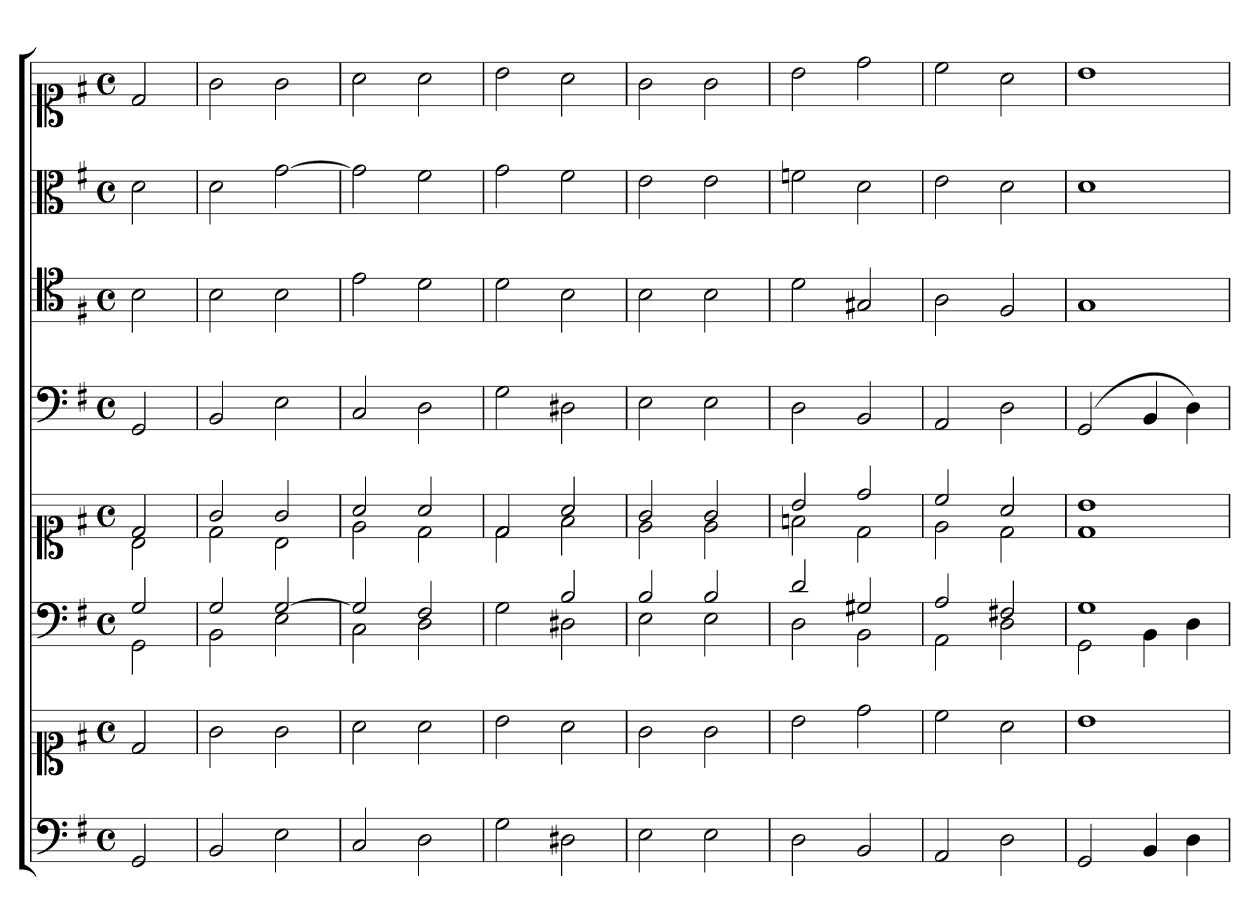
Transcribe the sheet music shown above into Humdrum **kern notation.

**kern	**kern	**kern	**kern	**kern	**kern	**kern	**kern
*part6	*part6	*part5	*part5	*part4	*part3	*part2	*part1
*staff8	*staff7	*staff6	*staff5	*staff4	*staff3	*staff2	*staff1
*clefF4	*clefC1	*clefF4	*clefC1	*clefF4	*clefC4	*clefC3	*clefC1
*k[f#]	*k[f#]	*k[f#]	*k[f#]	*k[f#]	*k[f#]	*k[f#]	*k[f#]
*G:	*G:	*G:	*G:	*G:	*G:	*G:	*G:
*M4/4	*M4/4	*M4/4	*M4/4	*M4/4	*M4/4	*M4/4	*M4/4
*met(c)	*met(c)	*met(c)	*met(c)	*met(c)	*met(c)	*met(c)	*met(c)
*MM180	*MM180	*MM180	*MM180	*MM180	*MM180	*MM180	*MM180
=1	=1	=1	=1	=1	=1	=1	=1
*	*	*^	*^	*	*	*	*
2GG	2d	2G	2GG	2d	2B	2GG	2B	2d	2d
=2	=2	=2	=2	=2	=2	=2	=2	=2	=2
2BB	2g	2G	2BB	2g	2d	2BB	2B	2d	2g
2E	2g	[2G	2E	2g	2B	2E	2B	[2g	2g
=3	=3	=3	=3	=3	=3	=3	=3	=3	=3
2C	2a	2G]	2C	2a	2e	2C	2e	2g]	2a
2D	2a	2F#	2D	2a	2d	2D	2d	2f#	2a
=4	=4	=4	=4	=4	=4	=4	=4	=4	=4
2G	2b	2ryy	2G	2d	2d	2G	2d	2g	2b
2D#X	2a	2B	2D#X	2a	2f#	2D#X	2B	2f#	2a
=5	=5	=5	=5	=5	=5	=5	=5	=5	=5
2E	2g	2B	2E	2g	2e	2E	2B	2e	2g
2E	2g	2B	2E	2g	2e	2E	2B	2e	2g
=6	=6	=6	=6	=6	=6	=6	=6	=6	=6
2D	2b	2d	2D	2b	2fn	2D	2d	2fn	2b
2BB	2dd	2G#X	2BB	2dd	2d	2BB	2G#X	2d	2dd
=7	=7	=7	=7	=7	=7	=7	=7	=7	=7
2AA	2cc	2A	2AA	2cc	2e	2AA	2A	2e	2cc
2D	2a	2F#X	2D	2a	2d	2D	2F#	2d	2a
=8	=8	=8	=8	=8	=8	=8	=8	=8	=8
2GG	1b	1G	2GG	1b	1d	(2GG	1G	1d	1b
4BB	.	.	4BB	.	.	4BB	.	.	.
4D	.	.	4D	.	.	4D)	.	.	.
*	*	*v	*v	*	*	*	*	*	*
*	*	*	*v	*v	*	*	*	*
=	=	=	=	=	=	=	=
*-	*-	*-	*-	*-	*-	*-	*-
